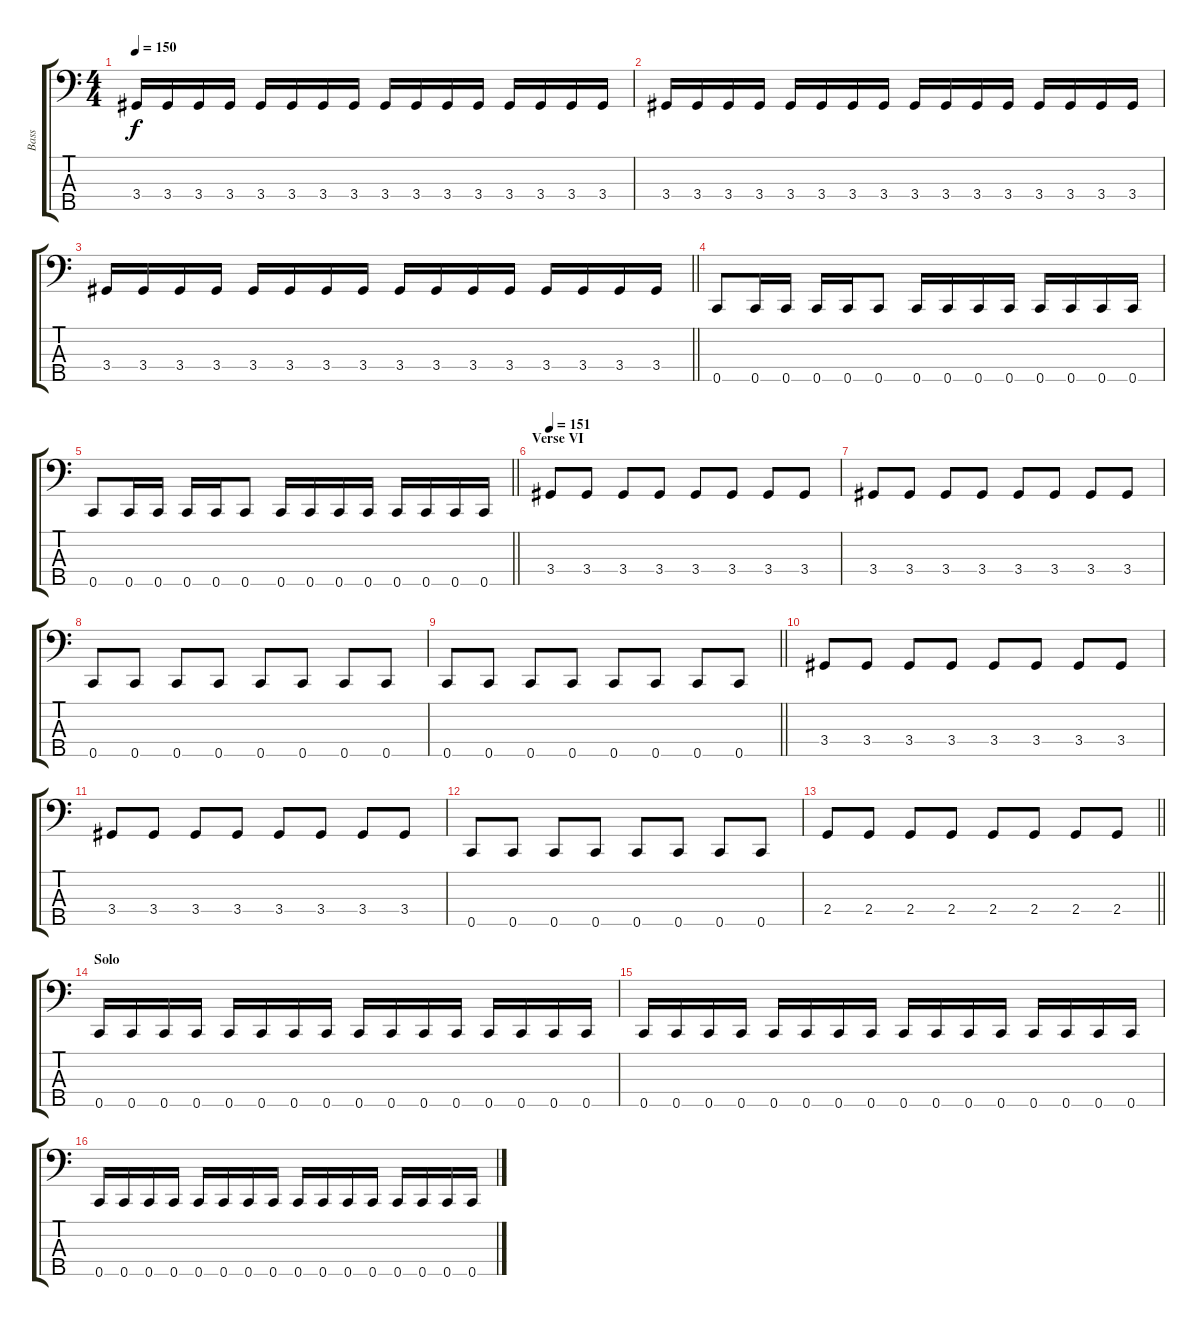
\track ("Bass" "Bass") {instrument electricbassfinger}
\staff {score tabs}
\tuning (Ab2 Eb2 Bb1 F1 C1) {hide}
\ts (4 4)
\tempo 150
\clef f4
\ks c
3.4.16{dy f} 3.4.16 3.4.16 3.4.16 3.4.16 3.4.16 3.4.16 3.4.16 3.4.16 3.4.16 3.4.16 3.4.16 3.4.16 3.4.16 3.4.16 3.4.16 |
3.4.16 3.4.16 3.4.16 3.4.16 3.4.16 3.4.16 3.4.16 3.4.16 3.4.16 3.4.16 3.4.16 3.4.16 3.4.16 3.4.16 3.4.16 3.4.16 |
\barLineRight lightlight
3.4.16 3.4.16 3.4.16 3.4.16 3.4.16 3.4.16 3.4.16 3.4.16 3.4.16 3.4.16 3.4.16 3.4.16 3.4.16 3.4.16 3.4.16 3.4.16 |
\section ("" "")
0.5.8 0.5.16 0.5.16 0.5.16 0.5.16 0.5.8 0.5.16 0.5.16 0.5.16 0.5.16 0.5.16 0.5.16 0.5.16 0.5.16 |
\barLineRight lightlight
0.5.8 0.5.16 0.5.16 0.5.16 0.5.16 0.5.8 0.5.16 0.5.16 0.5.16 0.5.16 0.5.16 0.5.16 0.5.16 0.5.16 |
\section ("" "Verse VI")
\tempo 151
3.4.8 3.4.8 3.4.8 3.4.8 3.4.8 3.4.8 3.4.8 3.4.8 |
3.4.8 3.4.8 3.4.8 3.4.8 3.4.8 3.4.8 3.4.8 3.4.8 |
0.5.8 0.5.8 0.5.8 0.5.8 0.5.8 0.5.8 0.5.8 0.5.8 |
\barLineRight lightlight
0.5.8 0.5.8 0.5.8 0.5.8 0.5.8 0.5.8 0.5.8 0.5.8 |
\section ("" "")
3.4.8 3.4.8 3.4.8 3.4.8 3.4.8 3.4.8 3.4.8 3.4.8 |
3.4.8 3.4.8 3.4.8 3.4.8 3.4.8 3.4.8 3.4.8 3.4.8 |
0.5.8 0.5.8 0.5.8 0.5.8 0.5.8 0.5.8 0.5.8 0.5.8 |
\barLineRight lightlight
2.4.8 2.4.8 2.4.8 2.4.8 2.4.8 2.4.8 2.4.8 2.4.8 |
\section ("" "Solo")
0.5.16 0.5.16 0.5.16 0.5.16 0.5.16 0.5.16 0.5.16 0.5.16 0.5.16 0.5.16 0.5.16 0.5.16 0.5.16 0.5.16 0.5.16 0.5.16 |
0.5.16 0.5.16 0.5.16 0.5.16 0.5.16 0.5.16 0.5.16 0.5.16 0.5.16 0.5.16 0.5.16 0.5.16 0.5.16 0.5.16 0.5.16 0.5.16 |
0.5.16 0.5.16 0.5.16 0.5.16 0.5.16 0.5.16 0.5.16 0.5.16 0.5.16 0.5.16 0.5.16 0.5.16 0.5.16 0.5.16 0.5.16 0.5.16
